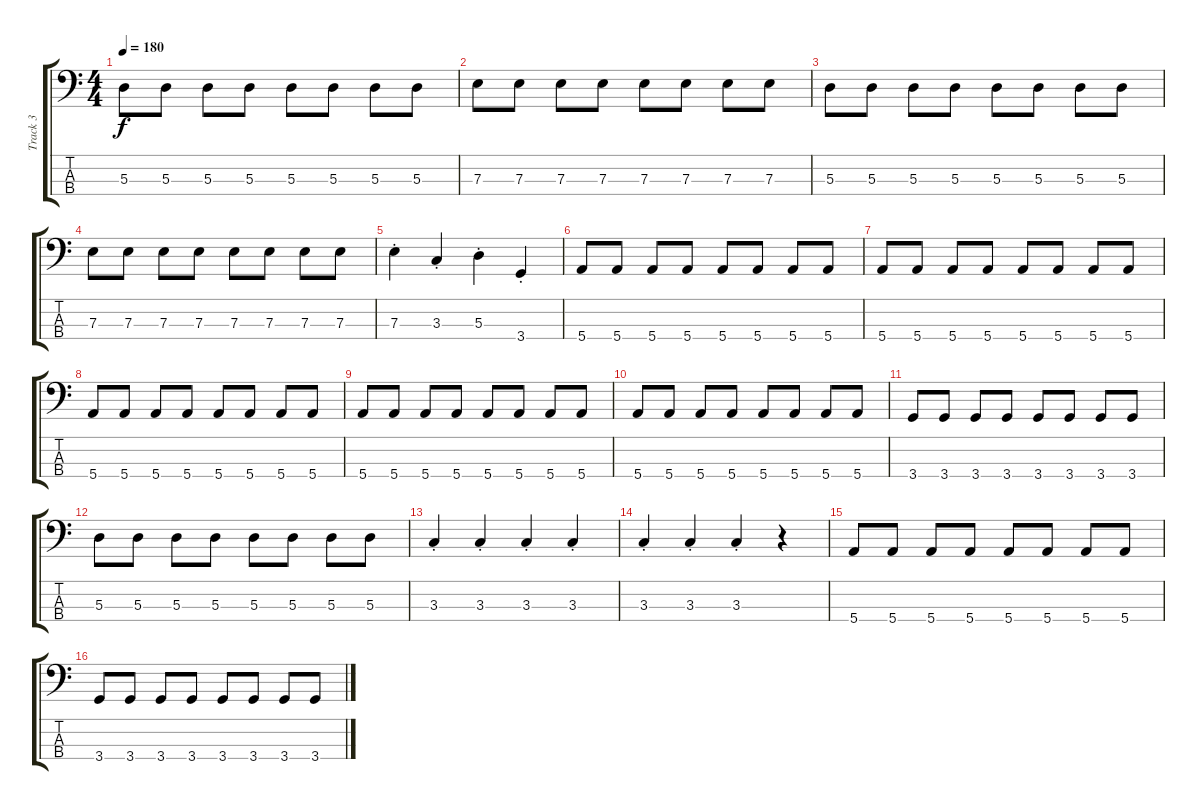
\track ("Track 3" "Track 3") {instrument electricbassfinger}
\staff {score tabs}
\tuning (G2 D2 A1 E1) {hide}
\ts (4 4)
\tempo 180
\clef f4
\ks c
5.3.8{dy f} 5.3.8 5.3.8 5.3.8 5.3.8 5.3.8 5.3.8 5.3.8 |
7.3.8 7.3.8 7.3.8 7.3.8 7.3.8 7.3.8 7.3.8 7.3.8 |
5.3.8 5.3.8 5.3.8 5.3.8 5.3.8 5.3.8 5.3.8 5.3.8 |
7.3.8 7.3.8 7.3.8 7.3.8 7.3.8 7.3.8 7.3.8 7.3.8 |
7.3{st}.4 3.3{st}.4 5.3{st}.4 3.4{st}.4 |
5.4.8 5.4.8 5.4.8 5.4.8 5.4.8 5.4.8 5.4.8 5.4.8 |
5.4.8 5.4.8 5.4.8 5.4.8 5.4.8 5.4.8 5.4.8 5.4.8 |
5.4.8 5.4.8 5.4.8 5.4.8 5.4.8 5.4.8 5.4.8 5.4.8 |
5.4.8 5.4.8 5.4.8 5.4.8 5.4.8 5.4.8 5.4.8 5.4.8 |
5.4.8 5.4.8 5.4.8 5.4.8 5.4.8 5.4.8 5.4.8 5.4.8 |
3.4.8 3.4.8 3.4.8 3.4.8 3.4.8 3.4.8 3.4.8 3.4.8 |
5.3.8 5.3.8 5.3.8 5.3.8 5.3.8 5.3.8 5.3.8 5.3.8 |
3.3{st}.4 3.3{st}.4 3.3{st}.4 3.3{st}.4 |
3.3{st}.4 3.3{st}.4 3.3{st}.4 r.4 |
5.4.8 5.4.8 5.4.8 5.4.8 5.4.8 5.4.8 5.4.8 5.4.8 |
3.4.8 3.4.8 3.4.8 3.4.8 3.4.8 3.4.8 3.4.8 3.4.8
